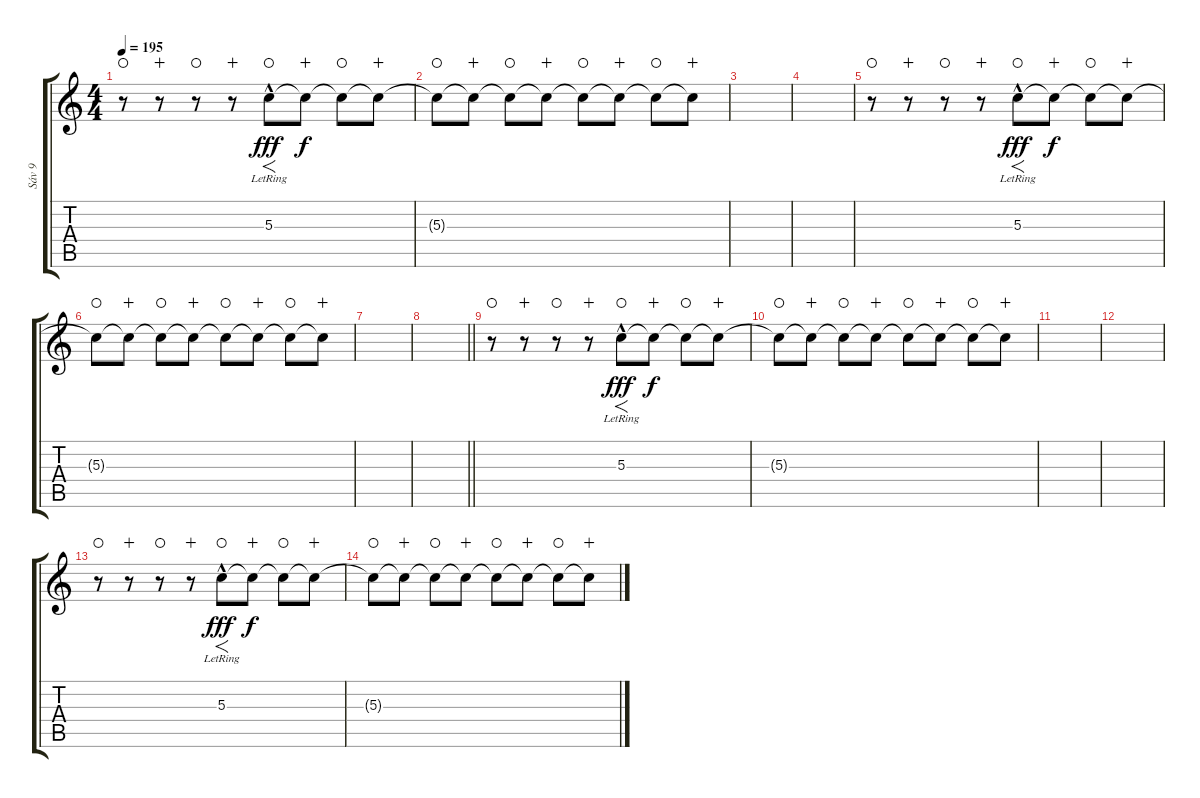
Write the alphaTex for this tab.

\track ("Sáv 9" "Sáv 9") {instrument electricguitarjazz}
\staff {score tabs}
\tuning (E4 B3 G3 D3 A2 E2) {hide}
\ts (4 4)
\tempo 195
\clef g2
\ks c
r.8{dy f waho} r.8{wahc} r.8{waho} r.8{wahc} 5.3{hac lr}.8{f dy fff waho} 5.3{t}.8{dy f wahc} 5.3{t}.8{waho} 5.3{t}.8{wahc} |
5.3{t}.8{waho} 5.3{t}.8{wahc} 5.3{t}.8{waho} 5.3{t}.8{wahc} 5.3{t}.8{waho} 5.3{t}.8{wahc} 5.3{t}.8{waho} 5.3{t}.8{wahc} |
|
|
r.8{waho} r.8{wahc} r.8{waho} r.8{wahc} 5.3{hac lr}.8{f dy fff waho} 5.3{t}.8{dy f wahc} 5.3{t}.8{waho} 5.3{t}.8{wahc} |
5.3{t}.8{waho} 5.3{t}.8{wahc} 5.3{t}.8{waho} 5.3{t}.8{wahc} 5.3{t}.8{waho} 5.3{t}.8{wahc} 5.3{t}.8{waho} 5.3{t}.8{wahc} |
|
\barLineRight lightlight
|
r.8{waho} r.8{wahc} r.8{waho} r.8{wahc} 5.3{hac lr}.8{f dy fff waho} 5.3{t}.8{dy f wahc} 5.3{t}.8{waho} 5.3{t}.8{wahc} |
5.3{t}.8{waho} 5.3{t}.8{wahc} 5.3{t}.8{waho} 5.3{t}.8{wahc} 5.3{t}.8{waho} 5.3{t}.8{wahc} 5.3{t}.8{waho} 5.3{t}.8{wahc} |
|
|
r.8{waho} r.8{wahc} r.8{waho} r.8{wahc} 5.3{hac lr}.8{f dy fff waho} 5.3{t}.8{dy f wahc} 5.3{t}.8{waho} 5.3{t}.8{wahc} |
5.3{t}.8{waho} 5.3{t}.8{wahc} 5.3{t}.8{waho} 5.3{t}.8{wahc} 5.3{t}.8{waho} 5.3{t}.8{wahc} 5.3{t}.8{waho} 5.3{t}.8{wahc}
